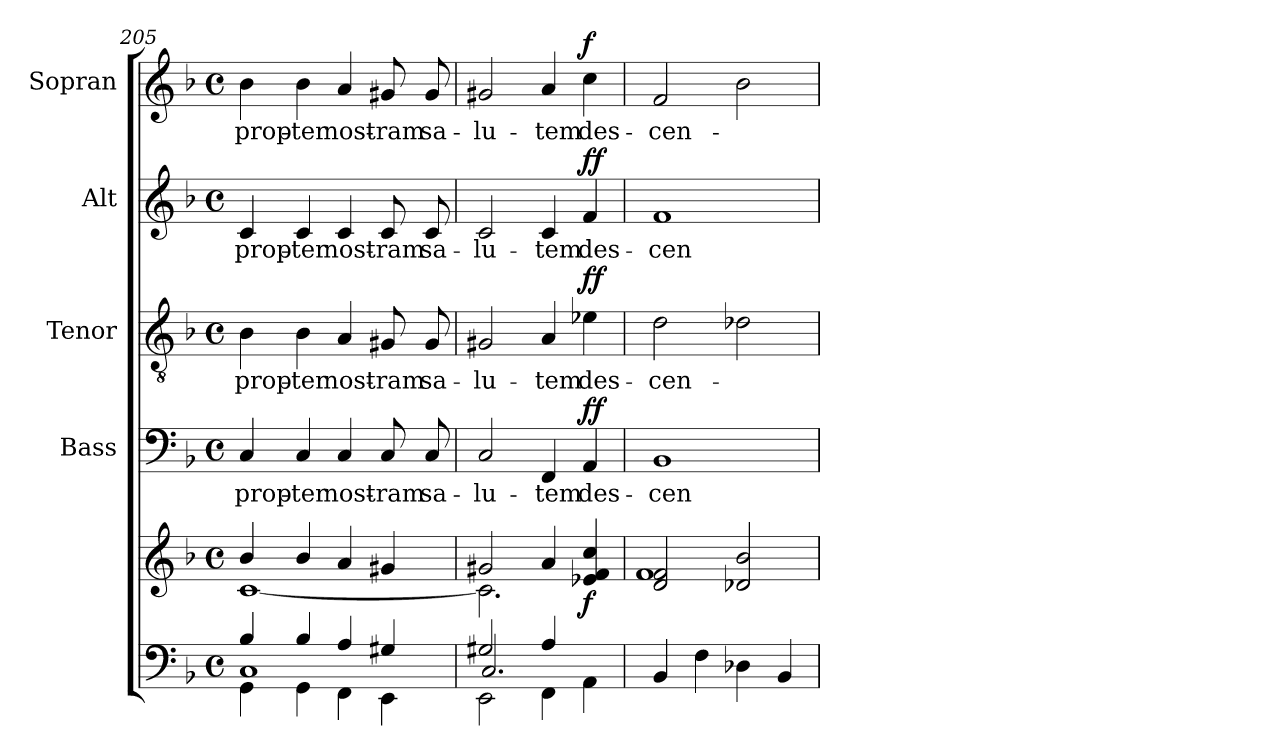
**kern	**kern	**dynam	**kern	**text	**dynam	**kern	**text	**dynam	**kern	**text	**dynam	**kern	**text	**dynam
*part5	*part5	*part5	*part4	*part4	*part4	*part3	*part3	*part3	*part2	*part2	*part2	*part1	*part1	*part1
*staff6	*staff5	*staff5/6	*staff4	*staff4	*staff4	*staff3	*staff3	*staff3	*staff2	*staff2	*staff2	*staff1	*staff1	*staff1
*	*	*	*I"Bass	*	*	*I"Tenor	*	*	*I"Alt	*	*	*I"Sopran	*	*
*	*	*	*I'B.	*	*	*I'T.	*	*	*I'A.	*	*	*I'S.	*	*
*clefF4	*clefG2	*	*clefF4	*	*	*clefGv2	*	*	*clefG2	*	*	*clefG2	*	*
*k[b-]	*k[b-]	*	*k[b-]	*	*	*k[b-]	*	*	*k[b-]	*	*	*k[b-]	*	*
*F:	*F:	*	*F:	*	*	*F:	*	*	*F:	*	*	*F:	*	*
*M4/4	*M4/4	*	*M4/4	*	*	*M4/4	*	*	*M4/4	*	*	*M4/4	*	*
*met(c)	*met(c)	*	*met(c)	*	*	*met(c)	*	*	*met(c)	*	*	*met(c)	*	*
=205	=205	=205	=205	=205	=205	=205	=205	=205	=205	=205	=205	=205	=205	=205
*^	*^	*	*	*	*	*	*	*	*	*	*	*	*	*
*	*^	*	*	*	*	*	*	*	*	*	*	*	*	*	*	*
!	!	!	!	!	!	!	!LO:LY:b	!	!	!LO:LY:b	!	!	!LO:LY:b	!	!	!LO:LY:b	!
4B-/	4GG\	1C	4b-/	[<1c	.	4C/	prop-	.	4B-\	prop-	.	4c/	prop-	.	4b-\	prop-	.
!	!	!	!	!	!	!	!LO:LY:b	!	!	!LO:LY:b	!	!	!LO:LY:b	!	!	!LO:LY:b	!
4B-/	4GG\	.	4b-/	.	.	4C/	-ter	.	4B-\	-ter	.	4c/	-ter	.	4b-\	-ter	.
!	!	!	!	!	!	!	!LO:LY:b	!	!	!LO:LY:b	!	!	!LO:LY:b	!	!	!LO:LY:b	!
4A/	4FF\	.	4a/	.	.	4C/	nost-	.	4A/	nost-	.	4c/	nost-	.	4a/	nost-	.
!	!	!	!	!	!	!	!LO:LY:b	!	!	!LO:LY:b	!	!	!LO:LY:b	!	!	!LO:LY:b	!
4G#X/	4EE\	.	4g#X/	.	.	8C/	-ram	.	8G#X/	-ram	.	8c/	-ram	.	8g#X/	-ram	.
!	!	!	!	!	!	!	!LO:LY:b	!	!	!LO:LY:b	!	!	!LO:LY:b	!	!	!LO:LY:b	!
.	.	.	.	.	.	8C/	sa-	.	8G#/	sa-	.	8c/	sa-	.	8g#/	sa-	.
=206	=206	=206	=206	=206	=206	=206	=206	=206	=206	=206	=206	=206	=206	=206	=206	=206	=206
!	!	!	!	!	!	!	!LO:LY:b	!	!	!LO:LY:b	!	!	!LO:LY:b	!	!	!LO:LY:b	!
2G#X/	2EE\	2.C/	2g#X/	2.c\]	.	2C/	-lu-	.	2G#X/	-lu-	.	2c/	-lu-	.	2g#X/	-lu-	.
!	!	!	!	!	!	!	!LO:LY:b	!	!	!LO:LY:b	!	!	!LO:LY:b	!	!	!LO:LY:b	!
4A/	4FF\	.	4a/	.	.	4FF/	-tem	.	4A/	-tem	.	4c/	-tem	.	4a/	-tem	.
!	!	!	!	!	!LO:DY:b	!	!LO:LY:b	!LO:DY:a	!	!LO:LY:b	!LO:DY:a	!	!LO:LY:b	!LO:DY:a	!	!LO:LY:b	!LO:DY:a
4ryy	4AA\	4ryy	4e-X/ 4f/ 4cc/	4ryy	f	4AA/	des-	ff	4e-X\	des-	ff	4f/	des-	ff	4cc\	des-	f
=207	=207	=207	=207	=207	=207	=207	=207	=207	=207	=207	=207	=207	=207	=207	=207	=207	=207
!	!	!	!	!	!	!	!LO:LY:b	!	!	!LO:LY:b	!	!	!LO:LY:b	!	!	!LO:LY:b	!
*v	*v	*v	*	*	*	*	*	*	*	*	*	*	*	*	*	*	*
4BB-/	2d/ 2f/	1f	.	1BB-	-cen-	.	2d\	-cen-	.	1f	-cen-	.	2f/	-cen-	.
4F\	.	.	.	.	.	.	.	.	.	.	.	.	.	.	.
4D-X\	2d-X/ 2b-/	.	.	.	.	.	2d-X\	.	.	.	.	.	2b-\	.	.
4BB-/	.	.	.	.	.	.	.	.	.	.	.	.	.	.	.
*	*v	*v	*	*	*	*	*	*	*	*	*	*	*	*	*
=	=	=	=	=	=	=	=	=	=	=	=	=	=	=
*-	*-	*-	*-	*-	*-	*-	*-	*-	*-	*-	*-	*-	*-	*-
